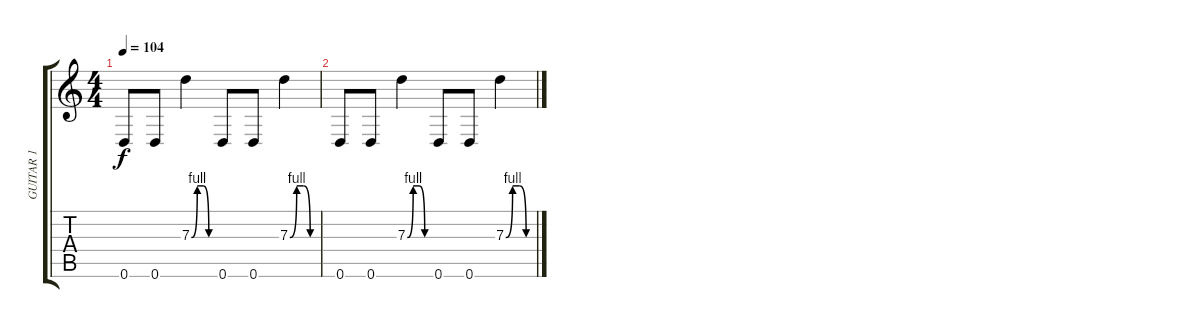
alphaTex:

\track ("GUITAR 1" "GUITAR 1") {instrument overdrivenguitar}
\staff {score tabs}
\tuning (E4 B3 G3 D3 A2 D2) {hide}
\ts (4 4)
\tempo 104
\clef g2
\ks c
0.6.8{dy f volume 0} 0.6.8 7.3{be (custom 0 0 15 4 30 4 45 0 60 0)}.4 0.6.8 0.6.8 7.3{be (custom 0 0 15 4 30 4 45 0 60 0)}.4 |
0.6.8 0.6.8 7.3{be (custom 0 0 15 4 30 4 45 0 60 0)}.4 0.6.8 0.6.8 7.3{be (custom 0 0 15 4 30 4 45 0 60 0)}.4
